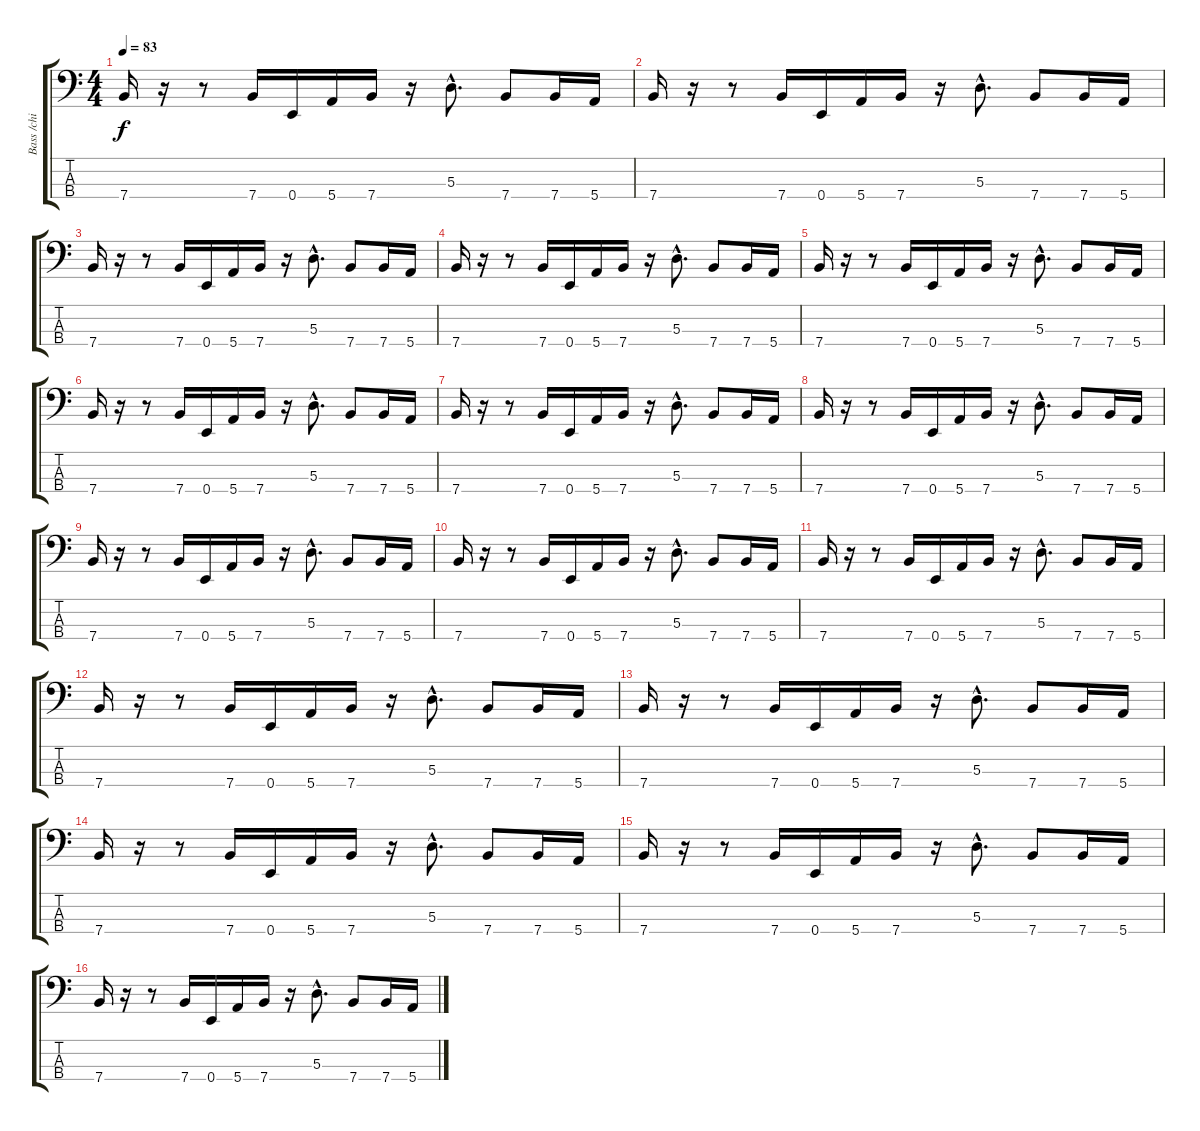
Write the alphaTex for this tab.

\track ("Bass /chi Cheng" "Bass /chi ") {instrument electricbassfinger}
\staff {score tabs}
\tuning (G2 D2 A1 E1) {hide}
\ts (4 4)
\tempo 83
\clef f4
\ks c
7.4.16{dy f} r.16 r.8 7.4.16 0.4.16 5.4.16 7.4.16 r.16 5.3{hac}.8{d} 7.4.8 7.4.16 5.4.16 |
7.4.16 r.16 r.8 7.4.16 0.4.16 5.4.16 7.4.16 r.16 5.3{hac}.8{d} 7.4.8 7.4.16 5.4.16 |
7.4.16 r.16 r.8 7.4.16 0.4.16 5.4.16 7.4.16 r.16 5.3{hac}.8{d} 7.4.8 7.4.16 5.4.16 |
7.4.16 r.16 r.8 7.4.16 0.4.16 5.4.16 7.4.16 r.16 5.3{hac}.8{d} 7.4.8 7.4.16 5.4.16 |
7.4.16 r.16 r.8 7.4.16 0.4.16 5.4.16 7.4.16 r.16 5.3{hac}.8{d} 7.4.8 7.4.16 5.4.16 |
7.4.16 r.16 r.8 7.4.16 0.4.16 5.4.16 7.4.16 r.16 5.3{hac}.8{d} 7.4.8 7.4.16 5.4.16 |
7.4.16 r.16 r.8 7.4.16 0.4.16 5.4.16 7.4.16 r.16 5.3{hac}.8{d} 7.4.8 7.4.16 5.4.16 |
7.4.16 r.16 r.8 7.4.16 0.4.16 5.4.16 7.4.16 r.16 5.3{hac}.8{d} 7.4.8 7.4.16 5.4.16 |
7.4.16 r.16 r.8 7.4.16 0.4.16 5.4.16 7.4.16 r.16 5.3{hac}.8{d} 7.4.8 7.4.16 5.4.16 |
7.4.16 r.16 r.8 7.4.16 0.4.16 5.4.16 7.4.16 r.16 5.3{hac}.8{d} 7.4.8 7.4.16 5.4.16 |
7.4.16 r.16 r.8 7.4.16 0.4.16 5.4.16 7.4.16 r.16 5.3{hac}.8{d} 7.4.8 7.4.16 5.4.16 |
7.4.16 r.16 r.8 7.4.16 0.4.16 5.4.16 7.4.16 r.16 5.3{hac}.8{d} 7.4.8 7.4.16 5.4.16 |
7.4.16 r.16 r.8 7.4.16 0.4.16 5.4.16 7.4.16 r.16 5.3{hac}.8{d} 7.4.8 7.4.16 5.4.16 |
7.4.16 r.16 r.8 7.4.16 0.4.16 5.4.16 7.4.16 r.16 5.3{hac}.8{d} 7.4.8 7.4.16 5.4.16 |
7.4.16 r.16 r.8 7.4.16 0.4.16 5.4.16 7.4.16 r.16 5.3{hac}.8{d} 7.4.8 7.4.16 5.4.16 |
7.4.16 r.16 r.8 7.4.16 0.4.16 5.4.16 7.4.16 r.16 5.3{hac}.8{d} 7.4.8 7.4.16 5.4.16
